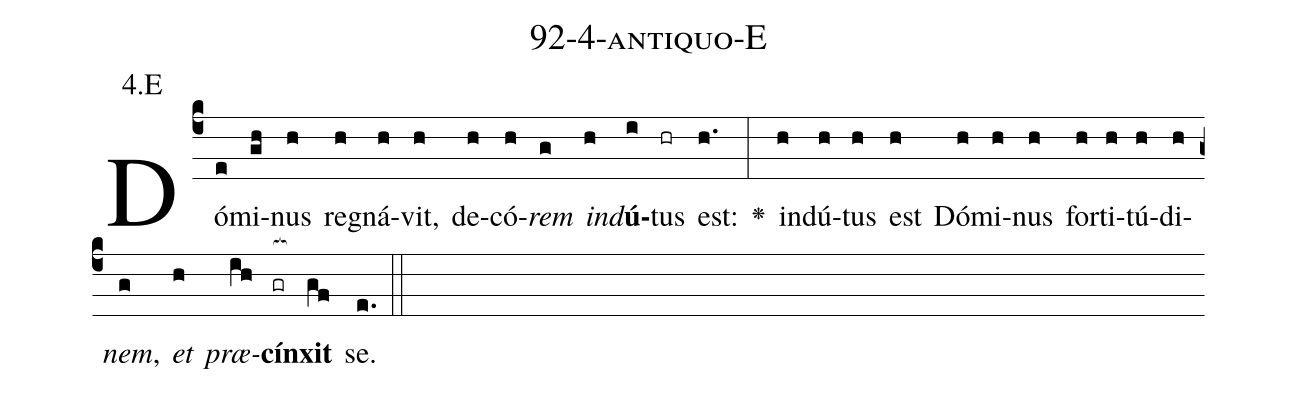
name: 92-4-antiquo-E;
annotation: 4.E;
%%
(c4)Dó(e)mi(gh)nus(h) re(h)gná(h)vit,(h) de(h)có(h)<i>rem</i>(g) <i>ind</i>(h)<b>ú</b>(i)tus(hr) est:(h.) <v>\greheightstar</v>(:) ind(h)ú(h)tus(h) est(h) Dó(h)mi(h)nus(h) for(h)ti(h)tú(h)di(h)<i>nem</i>,(g) <i>et</i>(h) <i>præ</i>(ih)<b>cín</b>(gr[ocb:1{])<b>xit</b>(gf[ocb:0}]) se.(e.) (::)


%E(h) u(g) o(h) u(ih) a(gf) e.(e.) (::)
